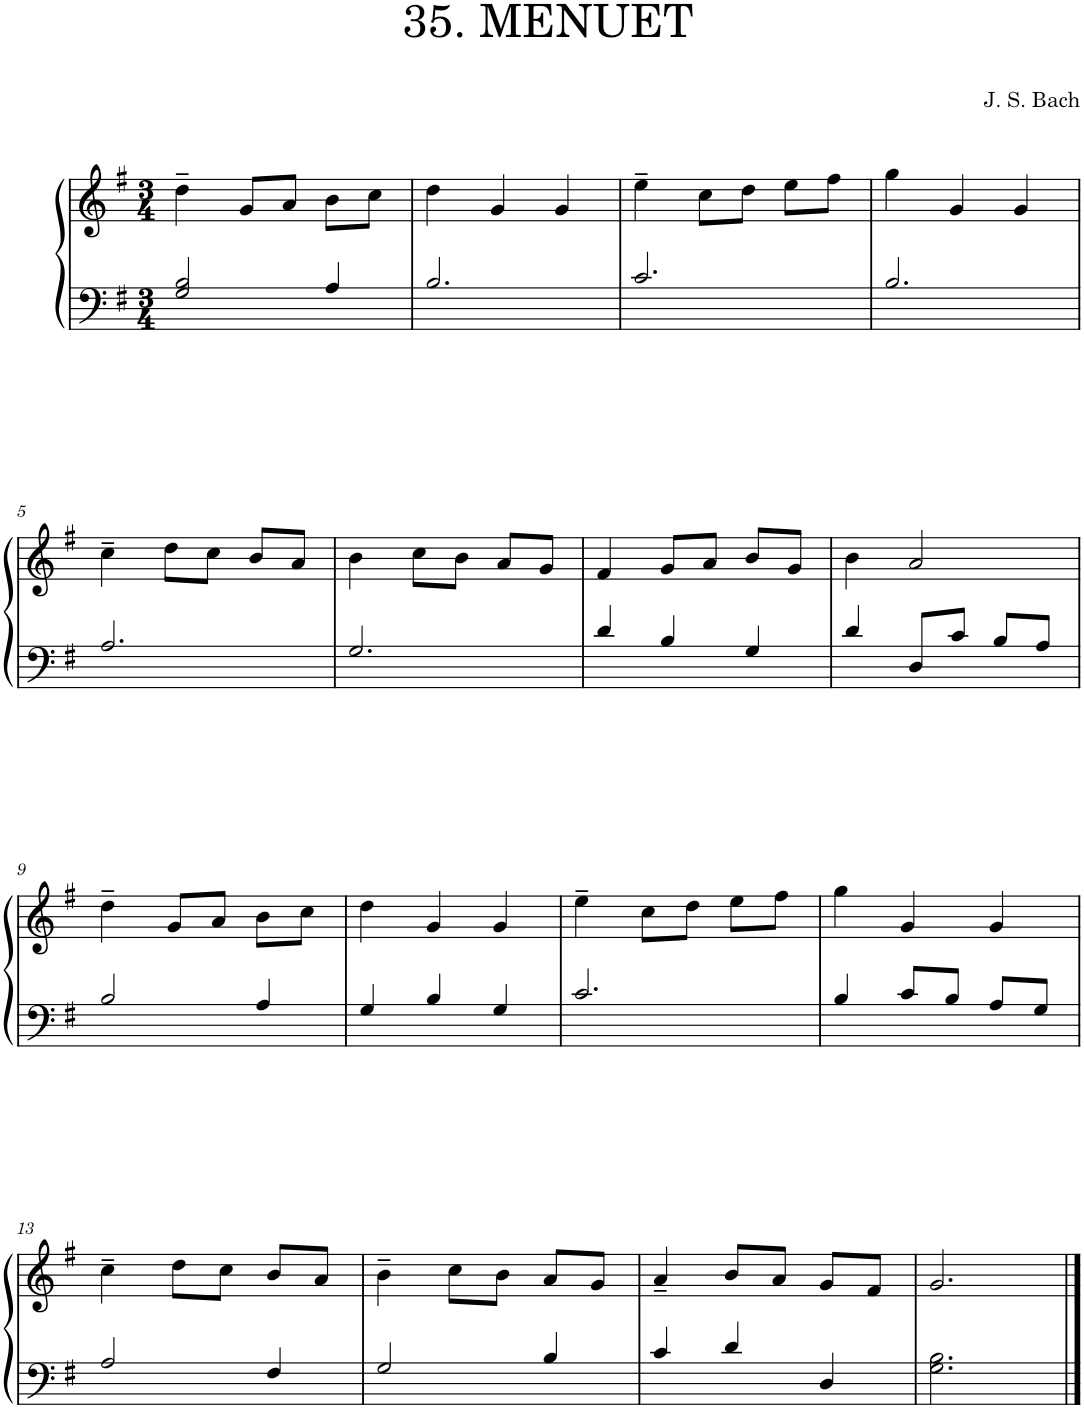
**kern	**kern
*part1	*part1
*staff2	*staff1
*I"Piano	*
*I'Pno.	*
*clefF4	*clefG2
*k[f#]	*k[f#]
*M3/4	*M3/4
=1	=1
*^	*
2.ryy	2G/ 2B/	4dd~\
.	.	8g/L
.	.	8a/J
.	4A/	8b\L
.	.	8cc\J
=2	=2	=2
2.ryy	2.B/	4dd\
.	.	4g/
.	.	4g/
=3	=3	=3
2.ryy	2.c/	4ee~\
.	.	8cc\L
.	.	8dd\J
.	.	8ee\L
.	.	8ff#\J
=4	=4	=4
2.ryy	2.B/	4gg\
.	.	4g/
.	.	4g/
!!LO:LB:g=z
=5	=5	=5
2.ryy	2.A/	4cc~\
.	.	8dd\L
.	.	8cc\J
.	.	8b/L
.	.	8a/J
=6	=6	=6
2.ryy	2.G/	4b\
.	.	8cc\L
.	.	8b\J
.	.	8a/L
.	.	8g/J
=7	=7	=7
2.ryy	4d/	4f#/
.	4B/	8g/L
.	.	8a/J
.	4G/	8b/L
.	.	8g/J
=8	=8	=8
2.ryy	4d/	4b\
.	8D/L	2a/
.	8c/J	.
.	8B/L	.
.	8A/J	.
!!LO:LB:g=z
=9	=9	=9
2.ryy	2B/	4dd~\
.	.	8g/L
.	.	8a/J
.	4A/	8b\L
.	.	8cc\J
=10	=10	=10
2.ryy	4G/	4dd\
.	4B/	4g/
.	4G/	4g/
=11	=11	=11
2.ryy	2.c/	4ee~\
.	.	8cc\L
.	.	8dd\J
.	.	8ee\L
.	.	8ff#\J
=12	=12	=12
2.ryy	4B/	4gg\
.	8c/L	4g/
.	8B/J	.
.	8A/L	4g/
.	8G/J	.
!!LO:LB:g=z
=13	=13	=13
2.ryy	2A/	4cc~\
.	.	8dd\L
.	.	8cc\J
.	4F#/	8b/L
.	.	8a/J
=14	=14	=14
2.ryy	2G/	4b~\
.	.	8cc\L
.	.	8b\J
.	4B/	8a/L
.	.	8g/J
=15	=15	=15
2.ryy	4c/	4a~/
.	4d/	8b/L
.	.	8a/J
.	4D/	8g/L
.	.	8f#/J
*v	*v	*
=16	=16
2.G\ 2.B\	2.g/
==	==
*-	*-
